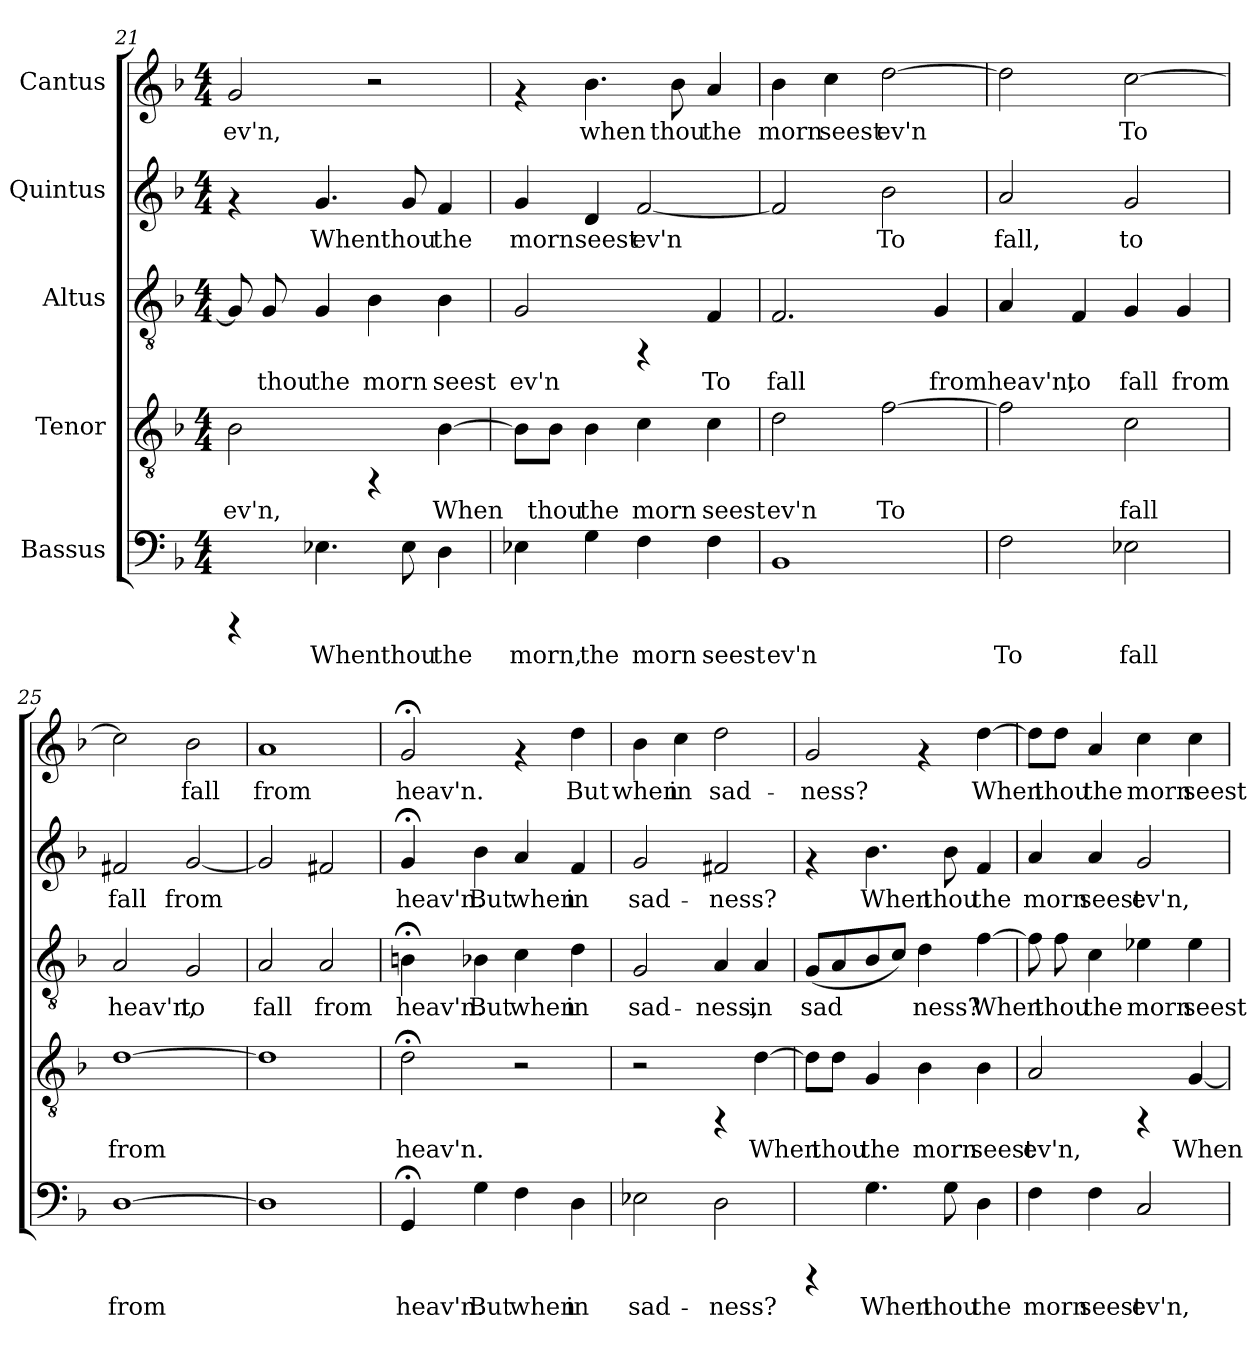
**kern	**text	**kern	**text	**kern	**text	**kern	**text	**kern	**text
*part5	*part5	*part4	*part4	*part3	*part3	*part2	*part2	*part1	*part1
*staff5	*staff5	*staff4	*staff4	*staff3	*staff3	*staff2	*staff2	*staff1	*staff1
*I"Bassus	*	*I"Tenor	*	*I"Altus	*	*I"Quintus	*	*I"Cantus	*
*clefF4	*	*clefGv2	*	*clefGv2	*	*clefG2	*	*clefG2	*
*k[b-]	*	*k[b-]	*	*k[b-]	*	*k[b-]	*	*k[b-]	*
*F:	*	*F:	*	*F:	*	*F:	*	*F:	*
*M4/4	*	*M4/4	*	*M4/4	*	*M4/4	*	*M4/4	*
=21	=21	=21	=21	=21	=21	=21	=21	=21	=21
!	!	!	!LO:LY:b:cj	!	!LO:LY:b:cj	!	!	!	!LO:LY:b:cj
4rCCC	.	2B-\	ev'n,	8G/]	.	4rf	.	2g/	ev'n,
!	!	!	!	!	!LO:LY:b:cj	!	!	!	!
.	.	.	.	8G/	thou	.	.	.	.
!	!LO:LY:b:cj	!	!	!	!LO:LY:b:cj	!	!LO:LY:b:cj	!	!
4.E-X\	When	.	.	4G/	the	4.g/	When	.	.
!	!	!	!	!	!LO:LY:b:cj	!	!	!	!
.	.	4rFF	.	4B-\	morn	.	.	2r	.
!	!LO:LY:b:cj	!	!	!	!	!	!LO:LY:b:cj	!	!
8E-\	thou	.	.	.	.	8g/	thou	.	.
!	!LO:LY:b:cj	!	!LO:LY:b:cj	!	!LO:LY:b:cj	!	!LO:LY:b:cj	!	!
4D\	the	[>4B-\	When	4B-\	seest	4f/	the	.	.
=22	=22	=22	=22	=22	=22	=22	=22	=22	=22
!	!LO:LY:b:cj	!	!LO:LY:b:cj	!	!LO:LY:b:cj	!	!LO:LY:b:cj	!	!
4E-X\	morn,	8B-\L]	.	2G/	ev'n	4g/	morn	4rf	.
!	!	!	!LO:LY:b:cj	!	!	!	!	!	!
.	.	8B-\J	thou	.	.	.	.	.	.
!	!LO:LY:b:cj	!	!LO:LY:b:cj	!	!	!	!LO:LY:b:cj	!	!LO:LY:b:cj
4G\	the	4B-\	the	.	.	4d/	seest	4.b-\	when
!	!LO:LY:b:cj	!	!LO:LY:b:cj	!	!	!	!LO:LY:b:cj	!	!
4F\	morn	4c\	morn	4rFF	.	[<2f/	ev'n	.	.
!	!	!	!	!	!	!	!	!	!LO:LY:b:cj
.	.	.	.	.	.	.	.	8b-\	thou
!	!LO:LY:b:cj	!	!LO:LY:b:cj	!	!LO:LY:b:cj	!	!	!	!LO:LY:b:cj
4F\	seest	4c\	seest	4F/	To	.	.	4a/	the
=23	=23	=23	=23	=23	=23	=23	=23	=23	=23
!	!LO:LY:b:cj	!	!LO:LY:b:cj	!	!LO:LY:b:cj	!	!LO:LY:b:cj	!	!LO:LY:b:cj
1BB-	ev'n	2d\	ev'n	2.F/	fall	2f/]	.	4b-\	morn
!	!	!	!	!	!	!	!	!	!LO:LY:b:cj
.	.	.	.	.	.	.	.	4cc\	seest
!	!	!	!LO:LY:b:cj	!	!	!	!LO:LY:b:cj	!	!LO:LY:b:cj
.	.	[>2f\	To	.	.	2b-\	To	[>2dd\	ev'n
!	!	!	!	!	!LO:LY:b:cj	!	!	!	!
.	.	.	.	4G/	from	.	.	.	.
!!LO:PB:g=z
=24	=24	=24	=24	=24	=24	=24	=24	=24	=24
!	!LO:LY:b:cj	!	!LO:LY:b:cj	!	!LO:LY:b:cj	!	!LO:LY:b:cj	!	!LO:LY:b:cj
2F\	To	2f\]	.	4A/	heav'n,	2a/	fall,	2dd\]	.
!	!	!	!	!	!LO:LY:b:cj	!	!	!	!
.	.	.	.	4F/	to	.	.	.	.
!	!LO:LY:b:cj	!	!LO:LY:b:cj	!	!LO:LY:b:cj	!	!LO:LY:b:cj	!	!LO:LY:b:cj
2E-X\	fall	2c\	fall	4G/	fall	2g/	to	[>2cc\	To
!	!	!	!	!	!LO:LY:b:cj	!	!	!	!
.	.	.	.	4G/	from	.	.	.	.
=25	=25	=25	=25	=25	=25	=25	=25	=25	=25
!	!LO:LY:b:cj	!	!LO:LY:b:cj	!	!LO:LY:b:cj	!	!LO:LY:b:cj	!	!LO:LY:b:cj
[>1D	from	[>1d	from	2A/	heav'n,	2f#X/	fall	2cc\]	.
!	!	!	!	!	!LO:LY:b:cj	!	!LO:LY:b:cj	!	!LO:LY:b:cj
.	.	.	.	2G/	to	[<2g/	from	2b-\	fall
=26	=26	=26	=26	=26	=26	=26	=26	=26	=26
!	!	!	!	!	!LO:LY:b:cj	!	!	!	!LO:LY:b:cj
1D]	.	1d]	.	2A/	fall	2g/]	.	1a	from
!	!	!	!	!	!LO:LY:b:cj	!	!	!	!
.	.	.	.	2A/	from	2f#X/	.	.	.
=27	=27	=27	=27	=27	=27	=27	=27	=27	=27
!	!LO:LY:b:cj	!	!LO:LY:b:cj	!	!LO:LY:b:cj	!	!LO:LY:b:cj	!	!LO:LY:b:cj
4GG;</	heav'n.	2d;<\	heav'n.	4Bn;<\	heav'n.	4g;</	heav'n.	2g;</	heav'n.
!	!LO:LY:b:cj	!	!	!	!LO:LY:b:cj	!	!LO:LY:b:cj	!	!
4G\	But	.	.	4B-X\	But	4b-\	But	.	.
!	!LO:LY:b:cj	!	!	!	!LO:LY:b:cj	!	!LO:LY:b:cj	!	!
4F\	when	2r	.	4c\	when	4a/	when	4rf	.
!	!LO:LY:b:cj	!	!	!	!LO:LY:b:cj	!	!LO:LY:b:cj	!	!LO:LY:b:cj
4D\	in	.	.	4d\	in	4f/	in	4dd\	But
=28	=28	=28	=28	=28	=28	=28	=28	=28	=28
!	!LO:LY:b:cj	!	!	!	!LO:LY:b:cj	!	!LO:LY:b:cj	!	!LO:LY:b:cj
2E-X\	sad-	2r	.	2G/	sad-	2g/	sad-	4b-\	when
!	!	!	!	!	!	!	!	!	!LO:LY:b:cj
.	.	.	.	.	.	.	.	4cc\	in
!	!LO:LY:b:cj	!	!	!	!LO:LY:b:cj	!	!LO:LY:b:cj	!	!LO:LY:b:cj
2D\	-ness?	4rFF	.	4A/	-ness,	2f#X/	-ness?	2dd\	sad-
!	!	!	!LO:LY:b:cj	!	!LO:LY:b:cj	!	!	!	!
.	.	[>4d\	When	4A/	in	.	.	.	.
!!LO:LB:g=z
=29	=29	=29	=29	=29	=29	=29	=29	=29	=29
!	!	!	!LO:LY:b:cj	!	!LO:LY:b:cj	!	!	!	!LO:LY:b:cj
4rCCC	.	8d\L]	.	(<8G/L	sad-	4rf	.	2g/	-ness?
!	!	!	!LO:LY:b:cj	!	!LO:LY:b:cj	!	!	!	!
.	.	8d\J	thou	8A/	-	.	.	.	.
!	!LO:LY:b:cj	!	!LO:LY:b:cj	!	!LO:LY:b:cj	!	!LO:LY:b:cj	!	!
4.G\	When	4G/	the	8B-/	.	4.b-\	When	.	.
!	!	!	!	!	!LO:LY:b:cj	!	!	!	!
.	.	.	.	8c/J)	.	.	.	.	.
!	!	!	!LO:LY:b:cj	!	!LO:LY:b:cj	!	!	!	!
.	.	4B-\	morn	4d\	ness?	.	.	4rf	.
!	!LO:LY:b:cj	!	!	!	!	!	!LO:LY:b:cj	!	!
8G\	thou	.	.	.	.	8b-\	thou	.	.
!	!LO:LY:b:cj	!	!LO:LY:b:cj	!	!LO:LY:b:cj	!	!LO:LY:b:cj	!	!LO:LY:b:cj
4D\	the	4B-\	seest	[>4f\	When	4f/	the	[>4dd\	When
=30	=30	=30	=30	=30	=30	=30	=30	=30	=30
!	!LO:LY:b:cj	!	!LO:LY:b:cj	!	!LO:LY:b:cj	!	!LO:LY:b:cj	!	!LO:LY:b:cj
4F\	morn	2A/	ev'n,	8f\]	.	4a/	morn	8dd\L]	.
!	!	!	!	!	!LO:LY:b:cj	!	!	!	!LO:LY:b:cj
.	.	.	.	8f\	thou	.	.	8dd\J	thou
!	!LO:LY:b:cj	!	!	!	!LO:LY:b:cj	!	!LO:LY:b:cj	!	!LO:LY:b:cj
4F\	seest	.	.	4c\	the	4a/	seest	4a/	the
!	!LO:LY:b:cj	!	!	!	!LO:LY:b:cj	!	!LO:LY:b:cj	!	!LO:LY:b:cj
2C/	ev'n,	4rFF	.	4e-X\	morn	2g/	ev'n,	4cc\	morn
!	!	!	!LO:LY:b:cj	!	!LO:LY:b:cj	!	!	!	!LO:LY:b:cj
.	.	[<4G/	When	4e-\	seest	.	.	4cc\	seest
=	=	=	=	=	=	=	=	=	=
*-	*-	*-	*-	*-	*-	*-	*-	*-	*-
